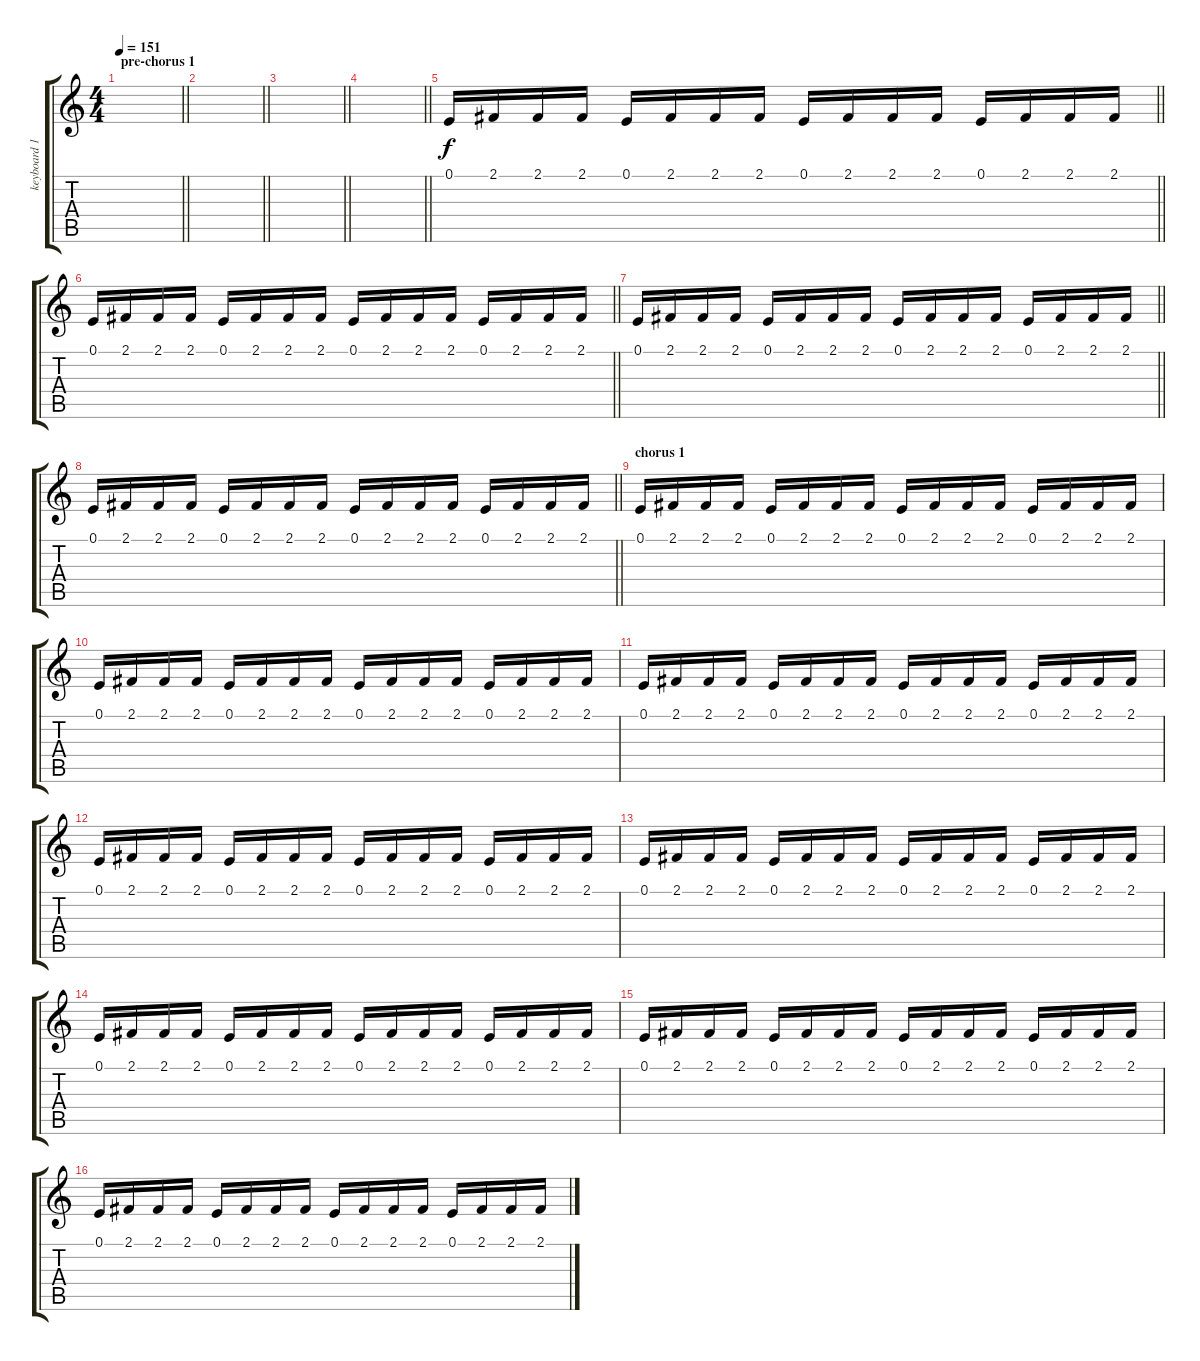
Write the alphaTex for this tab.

\track ("keyboard 1" "keyboard 1") {instrument lead1square}
\staff {score tabs}
\tuning (E4 B3 G3 D3 A2 E2) {hide}
\ts (4 4)
\section ("" "pre-chorus 1")
\tempo 151
\clef g2
\barLineRight lightlight
\ks c
|
\barLineRight lightlight
|
\barLineRight lightlight
|
\barLineRight lightlight
|
\barLineRight lightlight
0.1.16{volume 11 balance 16} 2.1.16 2.1.16 2.1.16 0.1.16 2.1.16 2.1.16 2.1.16 0.1.16 2.1.16 2.1.16 2.1.16 0.1.16 2.1.16 2.1.16 2.1.16 |
\barLineRight lightlight
0.1.16 2.1.16 2.1.16 2.1.16 0.1.16 2.1.16 2.1.16 2.1.16 0.1.16 2.1.16 2.1.16 2.1.16 0.1.16 2.1.16 2.1.16 2.1.16 |
\barLineRight lightlight
0.1.16 2.1.16 2.1.16 2.1.16 0.1.16 2.1.16 2.1.16 2.1.16 0.1.16 2.1.16 2.1.16 2.1.16 0.1.16 2.1.16 2.1.16 2.1.16 |
\barLineRight lightlight
0.1.16 2.1.16 2.1.16 2.1.16 0.1.16 2.1.16 2.1.16 2.1.16 0.1.16 2.1.16 2.1.16 2.1.16 0.1.16 2.1.16 2.1.16 2.1.16 |
\section ("" "chorus 1")
0.1.16{volume 5 balance 0} 2.1.16 2.1.16 2.1.16 0.1.16 2.1.16 2.1.16 2.1.16 0.1.16 2.1.16 2.1.16 2.1.16 0.1.16 2.1.16 2.1.16 2.1.16 |
0.1.16 2.1.16 2.1.16 2.1.16 0.1.16 2.1.16 2.1.16 2.1.16 0.1.16 2.1.16 2.1.16 2.1.16 0.1.16 2.1.16 2.1.16 2.1.16 |
0.1.16 2.1.16 2.1.16 2.1.16 0.1.16 2.1.16 2.1.16 2.1.16 0.1.16 2.1.16 2.1.16 2.1.16 0.1.16 2.1.16 2.1.16 2.1.16 |
0.1.16 2.1.16 2.1.16 2.1.16 0.1.16 2.1.16 2.1.16 2.1.16 0.1.16 2.1.16 2.1.16 2.1.16 0.1.16 2.1.16 2.1.16 2.1.16 |
0.1.16{balance 16} 2.1.16 2.1.16 2.1.16 0.1.16 2.1.16 2.1.16 2.1.16 0.1.16 2.1.16 2.1.16 2.1.16 0.1.16 2.1.16 2.1.16 2.1.16 |
0.1.16 2.1.16 2.1.16 2.1.16 0.1.16 2.1.16 2.1.16 2.1.16 0.1.16 2.1.16 2.1.16 2.1.16 0.1.16 2.1.16 2.1.16 2.1.16 |
0.1.16 2.1.16 2.1.16 2.1.16 0.1.16 2.1.16 2.1.16 2.1.16 0.1.16 2.1.16 2.1.16 2.1.16 0.1.16 2.1.16 2.1.16 2.1.16 |
0.1.16 2.1.16 2.1.16 2.1.16 0.1.16 2.1.16 2.1.16 2.1.16 0.1.16 2.1.16 2.1.16 2.1.16 0.1.16 2.1.16 2.1.16 2.1.16
